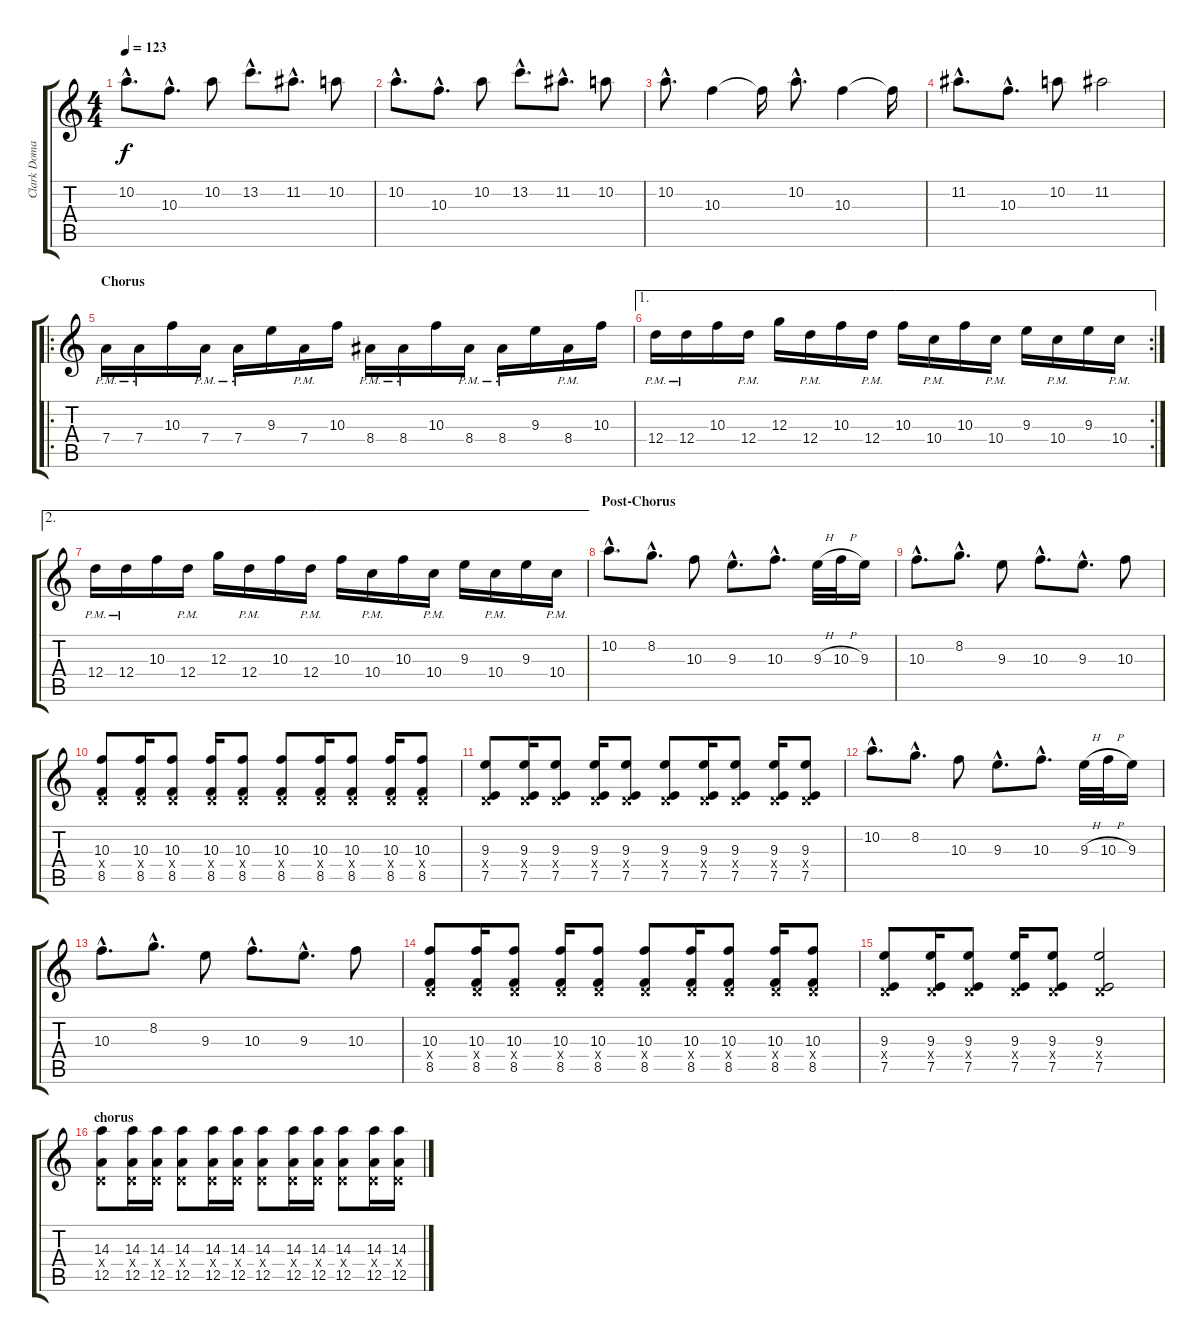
\track ("Clark Domae Lead" "Clark Doma") {instrument distortionguitar}
\staff {score tabs}
\tuning (E4 B3 G3 D3 A2 E2) {hide}
\ts (4 4)
\tempo 123
\clef g2
\ks c
10.2{hac}.8{d dy f} 10.3{hac}.8{d} 10.2.8 13.2{hac}.8{d} 11.2{hac}.8{d} 10.2.8 |
10.2{hac}.8{d} 10.3{hac}.8{d} 10.2.8 13.2{hac}.8{d} 11.2{hac}.8{d} 10.2.8 |
10.2{hac}.8{d} 10.3.4 10.3{t}.16 10.2{hac}.8{d} 10.3.4 10.3{t}.16 |
11.2{hac}.8{d} 10.3{hac}.8{d} 10.2.8 11.2.2 |
\ro
\section ("" "Chorus")
7.4{pm}.16 7.4{pm}.16 10.3.16 7.4{pm}.16 7.4{pm}.16 9.3.16 7.4{pm}.16 10.3.16 8.4{pm}.16 8.4{pm}.16 10.3.16 8.4{pm}.16 8.4{pm}.16 9.3.16 8.4{pm}.16 10.3.16 |
\ae 1
\rc 2
12.4{pm}.16 12.4{pm}.16 10.3.16 12.4{pm}.16 12.3.16 12.4{pm}.16 10.3.16 12.4{pm}.16 10.3.16 10.4{pm}.16 10.3.16 10.4{pm}.16 9.3.16 10.4{pm}.16 9.3.16 10.4{pm}.16 |
\ae 2
12.4{pm}.16 12.4{pm}.16 10.3.16 12.4{pm}.16 12.3.16 12.4{pm}.16 10.3.16 12.4{pm}.16 10.3.16 10.4{pm}.16 10.3.16 10.4{pm}.16 9.3.16 10.4{pm}.16 9.3.16 10.4{pm}.16 |
\section ("" "Post-Chorus")
10.2{hac}.8{d} 8.2{hac}.8{d} 10.3.8 9.3{hac}.8{d} 10.3{hac}.8{d} 9.3{h}.32 10.3{h}.32 9.3.16 |
10.3{hac}.8{d} 8.2{hac}.8{d} 9.3.8 10.3{hac}.8{d} 9.3{hac}.8{d} 10.3.8 |
(10.3 0.4{x} 8.5).8 (10.3 0.4{x} 8.5).16 (10.3 0.4{x} 8.5).8 (10.3 0.4{x} 8.5).16 (10.3 0.4{x} 8.5).8 (10.3 0.4{x} 8.5).8 (10.3 0.4{x} 8.5).16 (10.3 0.4{x} 8.5).8 (10.3 0.4{x} 8.5).16 (10.3 0.4{x} 8.5).8 |
(9.3 0.4{x} 7.5).8 (9.3 0.4{x} 7.5).16 (9.3 0.4{x} 7.5).8 (9.3 0.4{x} 7.5).16 (9.3 0.4{x} 7.5).8 (9.3 0.4{x} 7.5).8 (9.3 0.4{x} 7.5).16 (9.3 0.4{x} 7.5).8 (9.3 0.4{x} 7.5).16 (9.3 0.4{x} 7.5).8 |
10.2{hac}.8{d} 8.2{hac}.8{d} 10.3.8 9.3{hac}.8{d} 10.3{hac}.8{d} 9.3{h}.32 10.3{h}.32 9.3.16 |
10.3{hac}.8{d} 8.2{hac}.8{d} 9.3.8 10.3{hac}.8{d} 9.3{hac}.8{d} 10.3.8 |
(10.3 0.4{x} 8.5).8 (10.3 0.4{x} 8.5).16 (10.3 0.4{x} 8.5).8 (10.3 0.4{x} 8.5).16 (10.3 0.4{x} 8.5).8 (10.3 0.4{x} 8.5).8 (10.3 0.4{x} 8.5).16 (10.3 0.4{x} 8.5).8 (10.3 0.4{x} 8.5).16 (10.3 0.4{x} 8.5).8 |
(9.3 0.4{x} 7.5).8 (9.3 0.4{x} 7.5).16 (9.3 0.4{x} 7.5).8 (9.3 0.4{x} 7.5).16 (9.3 0.4{x} 7.5).8 (9.3 0.4{x} 7.5).2 |
\section ("" "chorus")
(14.3 0.4{x} 12.5).8 (14.3 0.4{x} 12.5).16 (14.3 0.4{x} 12.5).16 (14.3 0.4{x} 12.5).8 (14.3 0.4{x} 12.5).16 (14.3 0.4{x} 12.5).16 (14.3 0.4{x} 12.5).8 (14.3 0.4{x} 12.5).16 (14.3 0.4{x} 12.5).16 (14.3 0.4{x} 12.5).8 (14.3 0.4{x} 12.5).16 (14.3 0.4{x} 12.5).16
